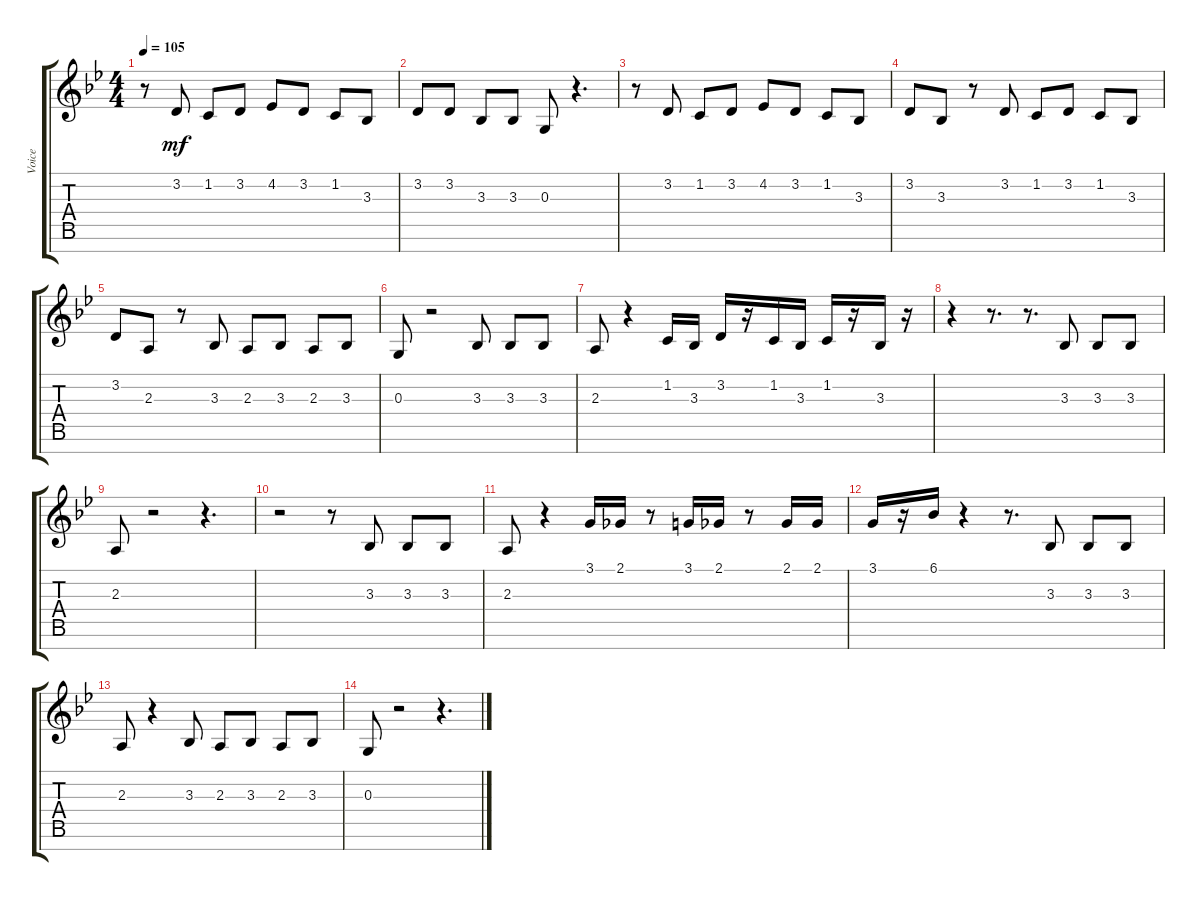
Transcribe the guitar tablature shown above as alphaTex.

\track ("Voice" "Voice") {instrument flute}
\staff {score tabs}
\tuning (E4 B3 G3 D3 A2 E2 B1) {hide}
\ts (4 4)
\tempo 105
\clef g2
\ks gminor
r.8{dy mf} 3.2.8 1.2.8 3.2.8 4.2.8 3.2.8 1.2.8 3.3.8 |
3.2.8 3.2.8 3.3.8 3.3.8 0.3.8 r.4{d} |
r.8 3.2.8 1.2.8 3.2.8 4.2.8 3.2.8 1.2.8 3.3.8 |
3.2.8 3.3.8 r.8 3.2.8 1.2.8 3.2.8 1.2.8 3.3.8 |
3.2.8 2.3.8 r.8 3.3.8 2.3.8 3.3.8 2.3.8 3.3.8 |
0.3.8 r.2 3.3.8 3.3.8 3.3.8 |
2.3.8 r.4 1.2.16 3.3.16 3.2.16 r.16 1.2.16 3.3.16 1.2.16 r.16 3.3.16 r.16 |
r.4 r.8{d} r.8{d} 3.3.8 3.3.8 3.3.8 |
2.3.8 r.2 r.4{d} |
r.2 r.8 3.3.8 3.3.8 3.3.8 |
2.3.8 r.4 3.1.16 2.1.16 r.8 3.1.16 2.1.16 r.8 2.1.16 2.1.16 |
3.1.16 r.16 6.1.16 r.4 r.8{d} 3.3.8 3.3.8 3.3.8 |
2.3.8 r.4 3.3.8 2.3.8 3.3.8 2.3.8 3.3.8 |
0.3.8 r.2 r.4{d}
